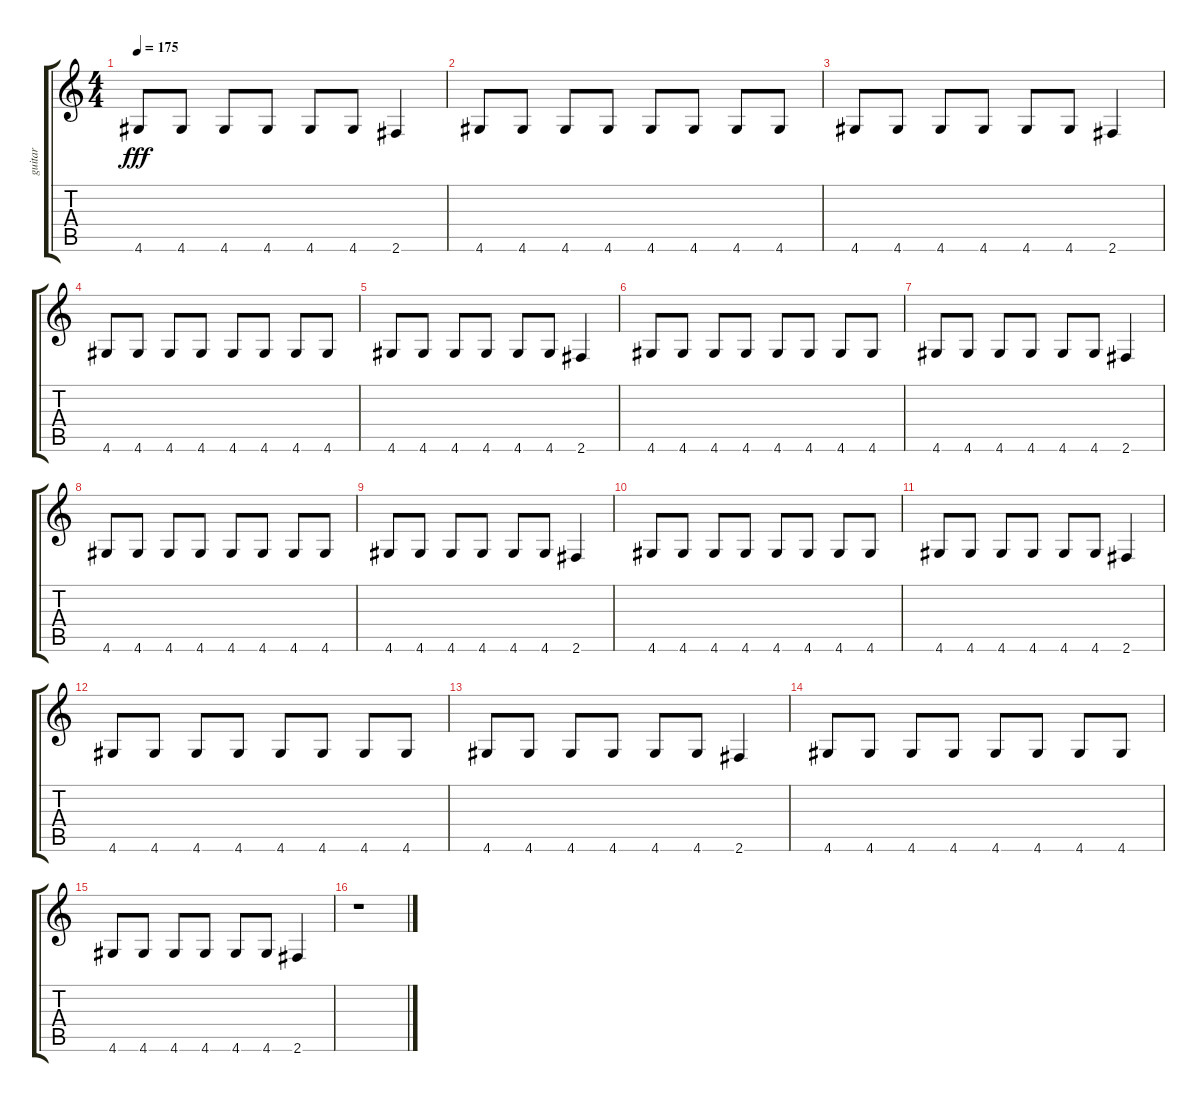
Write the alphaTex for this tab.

\track ("guitar" "guitar") {instrument overdrivenguitar}
\staff {score tabs}
\tuning (E4 B3 G3 D3 A2 E2) {hide}
\ts (4 4)
\tempo 175
\clef g2
\ks c
4.6.8{dy fff} 4.6.8 4.6.8 4.6.8 4.6.8 4.6.8 2.6.4 |
4.6.8 4.6.8 4.6.8 4.6.8 4.6.8 4.6.8 4.6.8 4.6.8 |
4.6.8 4.6.8 4.6.8 4.6.8 4.6.8 4.6.8 2.6.4 |
4.6.8 4.6.8 4.6.8 4.6.8 4.6.8 4.6.8 4.6.8 4.6.8 |
4.6.8 4.6.8 4.6.8 4.6.8 4.6.8 4.6.8 2.6.4 |
4.6.8 4.6.8 4.6.8 4.6.8 4.6.8 4.6.8 4.6.8 4.6.8 |
4.6.8 4.6.8 4.6.8 4.6.8 4.6.8 4.6.8 2.6.4 |
4.6.8 4.6.8 4.6.8 4.6.8 4.6.8 4.6.8 4.6.8 4.6.8 |
4.6.8 4.6.8 4.6.8 4.6.8 4.6.8 4.6.8 2.6.4 |
4.6.8 4.6.8 4.6.8 4.6.8 4.6.8 4.6.8 4.6.8 4.6.8 |
4.6.8 4.6.8 4.6.8 4.6.8 4.6.8 4.6.8 2.6.4 |
4.6.8 4.6.8 4.6.8 4.6.8 4.6.8 4.6.8 4.6.8 4.6.8 |
4.6.8 4.6.8 4.6.8 4.6.8 4.6.8 4.6.8 2.6.4 |
4.6.8 4.6.8 4.6.8 4.6.8 4.6.8 4.6.8 4.6.8 4.6.8 |
4.6.8 4.6.8 4.6.8 4.6.8 4.6.8 4.6.8 2.6.4 |
r.1
